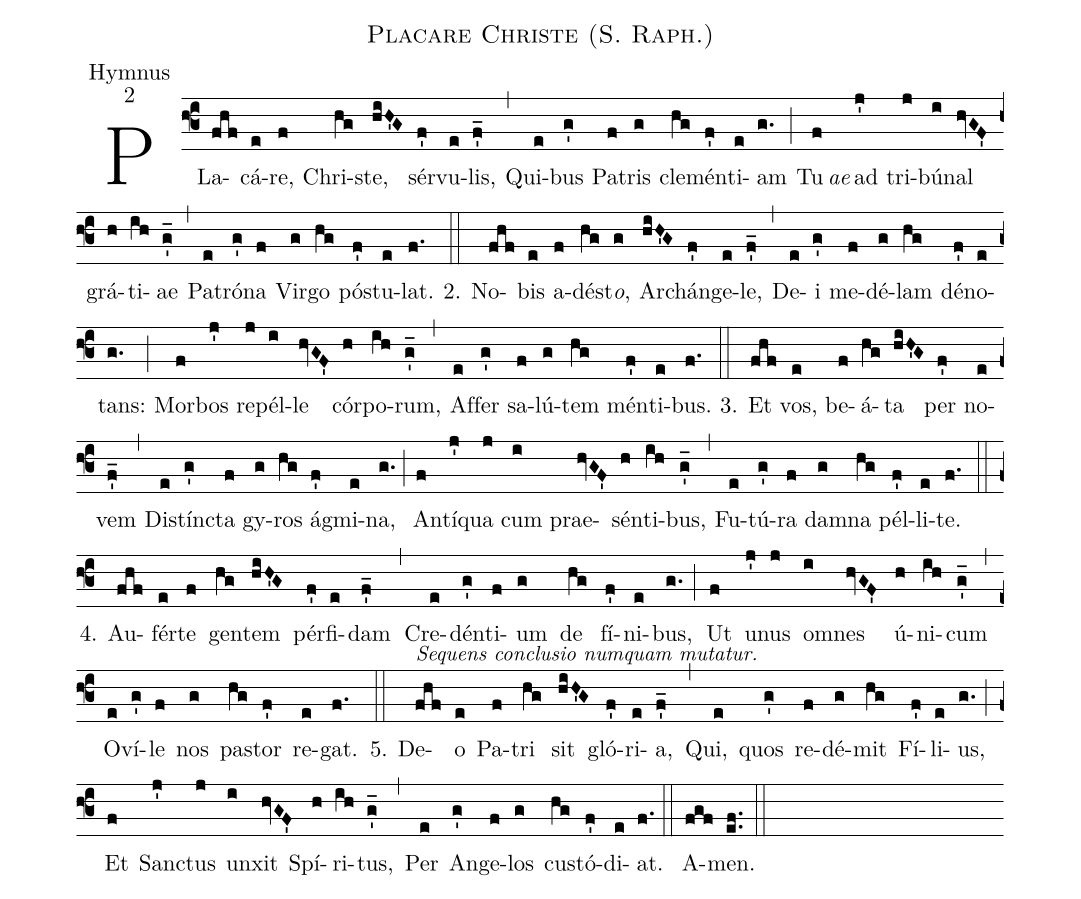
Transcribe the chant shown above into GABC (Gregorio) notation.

name:Placare Christe (S. Raph.);
office-part:Hymnus;
mode:2;
%%
(f3) PLa(fhf)cá(e)re,(f) Chri(hg)ste,(hiH'G) sér(f')vu(e)lis,(f'_) (,)
Qui(e)bus(g') Pa(f)tris(g) cle(hg)mén(f')ti(e)am(g.) (;)
Tu(f)<i>ae</i>() ad(j') tri(j)bú(i)nal(hvGF') grá(h)ti(ih)ae(g'_) (,)
Pa(e)tró(g')na(f) Vir(g)go(hg) pó(f')stu(e)lat.(f.) (::)
2. No(fhf)bis(e) a(f)dé(hg)st<i>o</i>,(g) Arch(hiH'G)án(f')ge(e)le,(f'_) (,)
De(e)i(g') me(f)dé(g)lam(hg) dé(f')no(e)tans:(g.) (;)
Mor(f)bos(j') re(j)pél(i)le(hvGF') cór(h)po(ih)rum,(g'_) (,)
Af(e)fer(g') sa(f)lú(g)tem(hg) mén(f')ti(e)bus.(f.) (::)

3. Et(fhf) vos,(e) be(f)á(hg)ta(hiH'G) per(f') no(e)vem(f'_) (,)
Di(e)stín(g')cta(f) gy(g)ros(hg) ág(f')mi(e)na,(g.) (;)
An(f)tí(j')qua(j) cum(i) prae(hvGF')sén(h)ti(ih)bus,(g'_) (,)
Fu(e)tú(g')ra(f) da(g)mna(hg) pél(f')li(e)te.(f.) (::)

4. Au(fhf)fér(e)te(f) gen(hg)tem(hiH'G) pér(f')fi(e)dam(f'_) (,)
Cre(e)dén(g')ti(f)um(g) de(hg) fí(f')ni(e)bus,(g.) (;)
Ut(f) u(j')nus(j) o(i)mnes(hvGF') ú(h)ni(ih)cum(g'_) (,)
O(e)ví(g')le(f) nos(g) pa(hg)stor(f') re(e)gat.(f.) (::)

<alt>Sequens conclusio numquam mutatur.</alt>5. De(fhf)o(e) Pa(f)tri(hg) sit(hiH'G) gló(f')ri(e)a,(f'_) (,)
Qui,(e) quos(g') re(f)dé(g)mit(hg) Fí(f')li(e)us,(g.) (;) Et(f) San(j')ctus(j) un(i)xit(hvGF') Spí(h)ri(ih)tus,(g'_) (,)
Per(e) An(g')ge(f)los(g) cu(hg)stó(f')di(e)at.(f.) (::) A(fgf)men.(ef..) (::)
